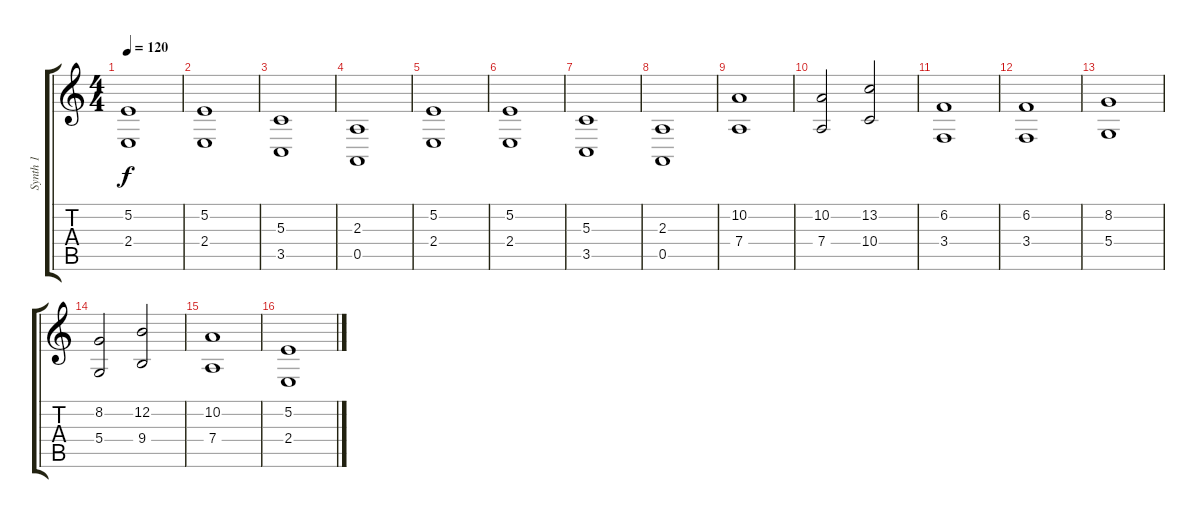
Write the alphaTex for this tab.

\track ("Synth 1" "Synth 1") {instrument stringensemble1}
\staff {score tabs}
\tuning (E4 B3 G3 D3 A2 E2) {hide}
\ts (4 4)
\tempo 120
\clef g2
\ks c
(5.2 2.4).1{dy f} |
(5.2 2.4).1 |
(5.3 3.5).1 |
(2.3 0.5).1 |
(5.2 2.4).1 |
(5.2 2.4).1 |
(5.3 3.5).1 |
(2.3 0.5).1 |
\section ("" "")
(10.2 7.4).1 |
(10.2 7.4).2 (13.2 10.4).2 |
(6.2 3.4).1 |
(6.2 3.4).1 |
(8.2 5.4).1 |
(8.2 5.4).2 (12.2 9.4).2 |
(10.2 7.4).1 |
(5.2 2.4).1
